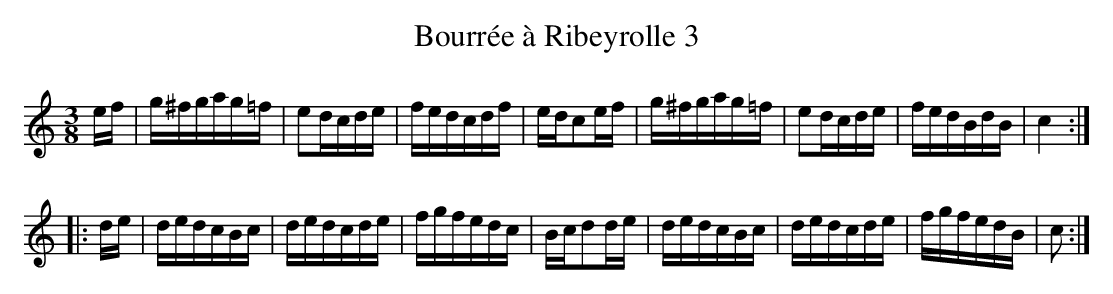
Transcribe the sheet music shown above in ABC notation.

X:1
T:Bourrée à Ribeyrolle 3
M:3/8
L:1/16
K:C
ef|g^fgag=f|e2dcde|fedcdf|edc2ef|\
g^fgag=f|e2dcde|fedBdB|c4:|
|:de|dedcBc|dedcde|fgfedc|Bcd2de|\
dedcBc|dedcde|fgfedB|c2:|
